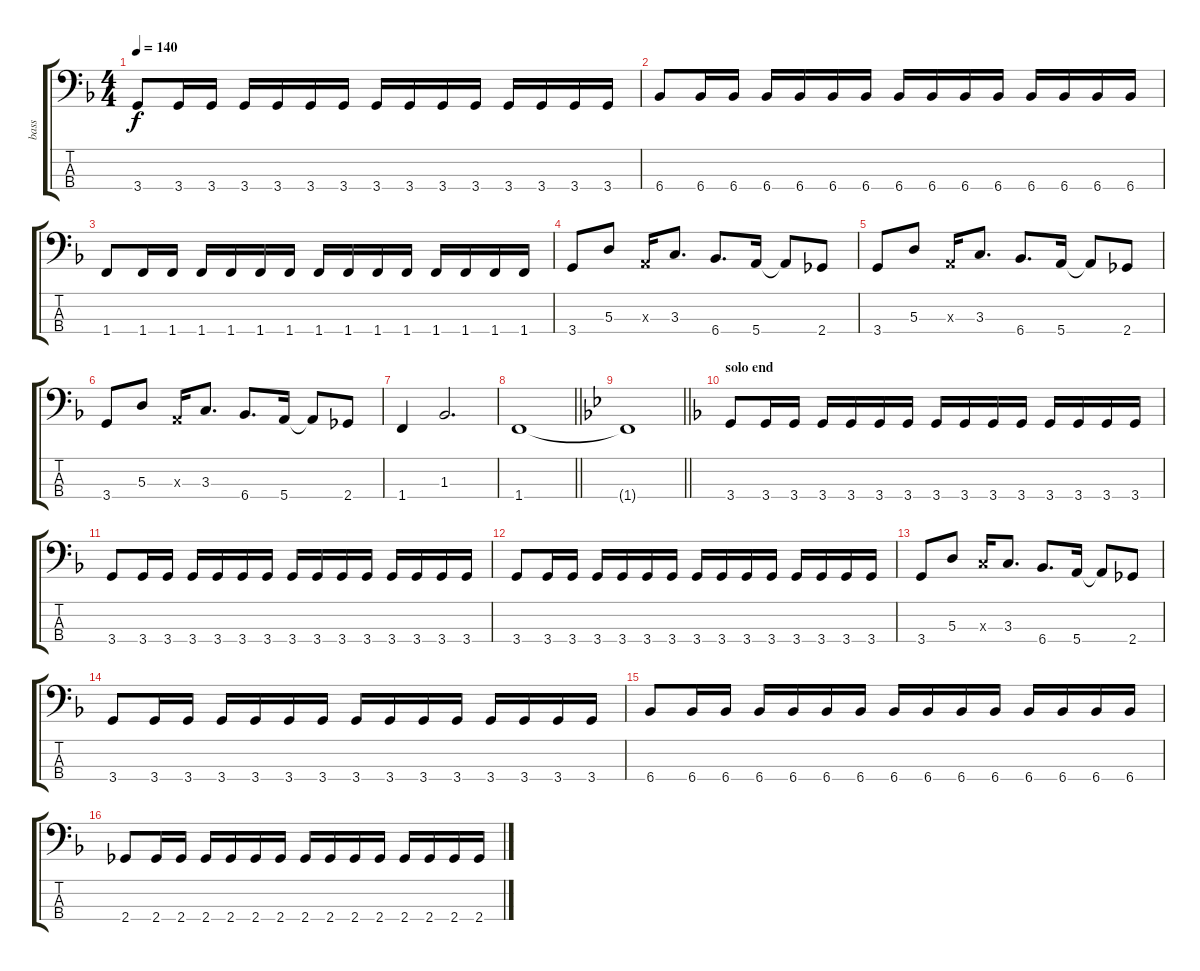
\track ("bass" "bass") {instrument electricbasspick}
\staff {score tabs}
\tuning (G2 D2 A1 E1) {hide}
\ts (4 4)
\tempo 140
\clef f4
\ks dminor
3.4.8{dy f} 3.4.16 3.4.16 3.4.16 3.4.16 3.4.16 3.4.16 3.4.16 3.4.16 3.4.16 3.4.16 3.4.16 3.4.16 3.4.16 3.4.16 |
6.4.8 6.4.16 6.4.16 6.4.16 6.4.16 6.4.16 6.4.16 6.4.16 6.4.16 6.4.16 6.4.16 6.4.16 6.4.16 6.4.16 6.4.16 |
1.4.8 1.4.16 1.4.16 1.4.16 1.4.16 1.4.16 1.4.16 1.4.16 1.4.16 1.4.16 1.4.16 1.4.16 1.4.16 1.4.16 1.4.16 |
3.4.8 5.3.8 0.3{x}.16 3.3.8{d} 6.4.8{d} 5.4.16 5.4{t}.8 2.4.8 |
3.4.8 5.3.8 0.3{x}.16 3.3.8{d} 6.4.8{d} 5.4.16 5.4{t}.8 2.4.8 |
3.4.8 5.3.8 0.3{x}.16 3.3.8{d} 6.4.8{d} 5.4.16 5.4{t}.8 2.4.8 |
1.4.4 1.3.2{d} |
\barLineRight lightlight
1.4.1 |
\barLineRight lightlight
\ks gminor
1.4{t}.1 |
\section ("" "solo end")
\ks dminor
3.4.8 3.4.16 3.4.16 3.4.16 3.4.16 3.4.16 3.4.16 3.4.16 3.4.16 3.4.16 3.4.16 3.4.16 3.4.16 3.4.16 3.4.16 |
3.4.8 3.4.16 3.4.16 3.4.16 3.4.16 3.4.16 3.4.16 3.4.16 3.4.16 3.4.16 3.4.16 3.4.16 3.4.16 3.4.16 3.4.16 |
3.4.8 3.4.16 3.4.16 3.4.16 3.4.16 3.4.16 3.4.16 3.4.16 3.4.16 3.4.16 3.4.16 3.4.16 3.4.16 3.4.16 3.4.16 |
3.4.8 5.3.8 3.3{x}.16 3.3.8{d} 6.4.8{d} 5.4.16 5.4{t}.8 2.4.8 |
3.4.8 3.4.16 3.4.16 3.4.16 3.4.16 3.4.16 3.4.16 3.4.16 3.4.16 3.4.16 3.4.16 3.4.16 3.4.16 3.4.16 3.4.16 |
6.4.8 6.4.16 6.4.16 6.4.16 6.4.16 6.4.16 6.4.16 6.4.16 6.4.16 6.4.16 6.4.16 6.4.16 6.4.16 6.4.16 6.4.16 |
2.4.8 2.4.16 2.4.16 2.4.16 2.4.16 2.4.16 2.4.16 2.4.16 2.4.16 2.4.16 2.4.16 2.4.16 2.4.16 2.4.16 2.4.16
